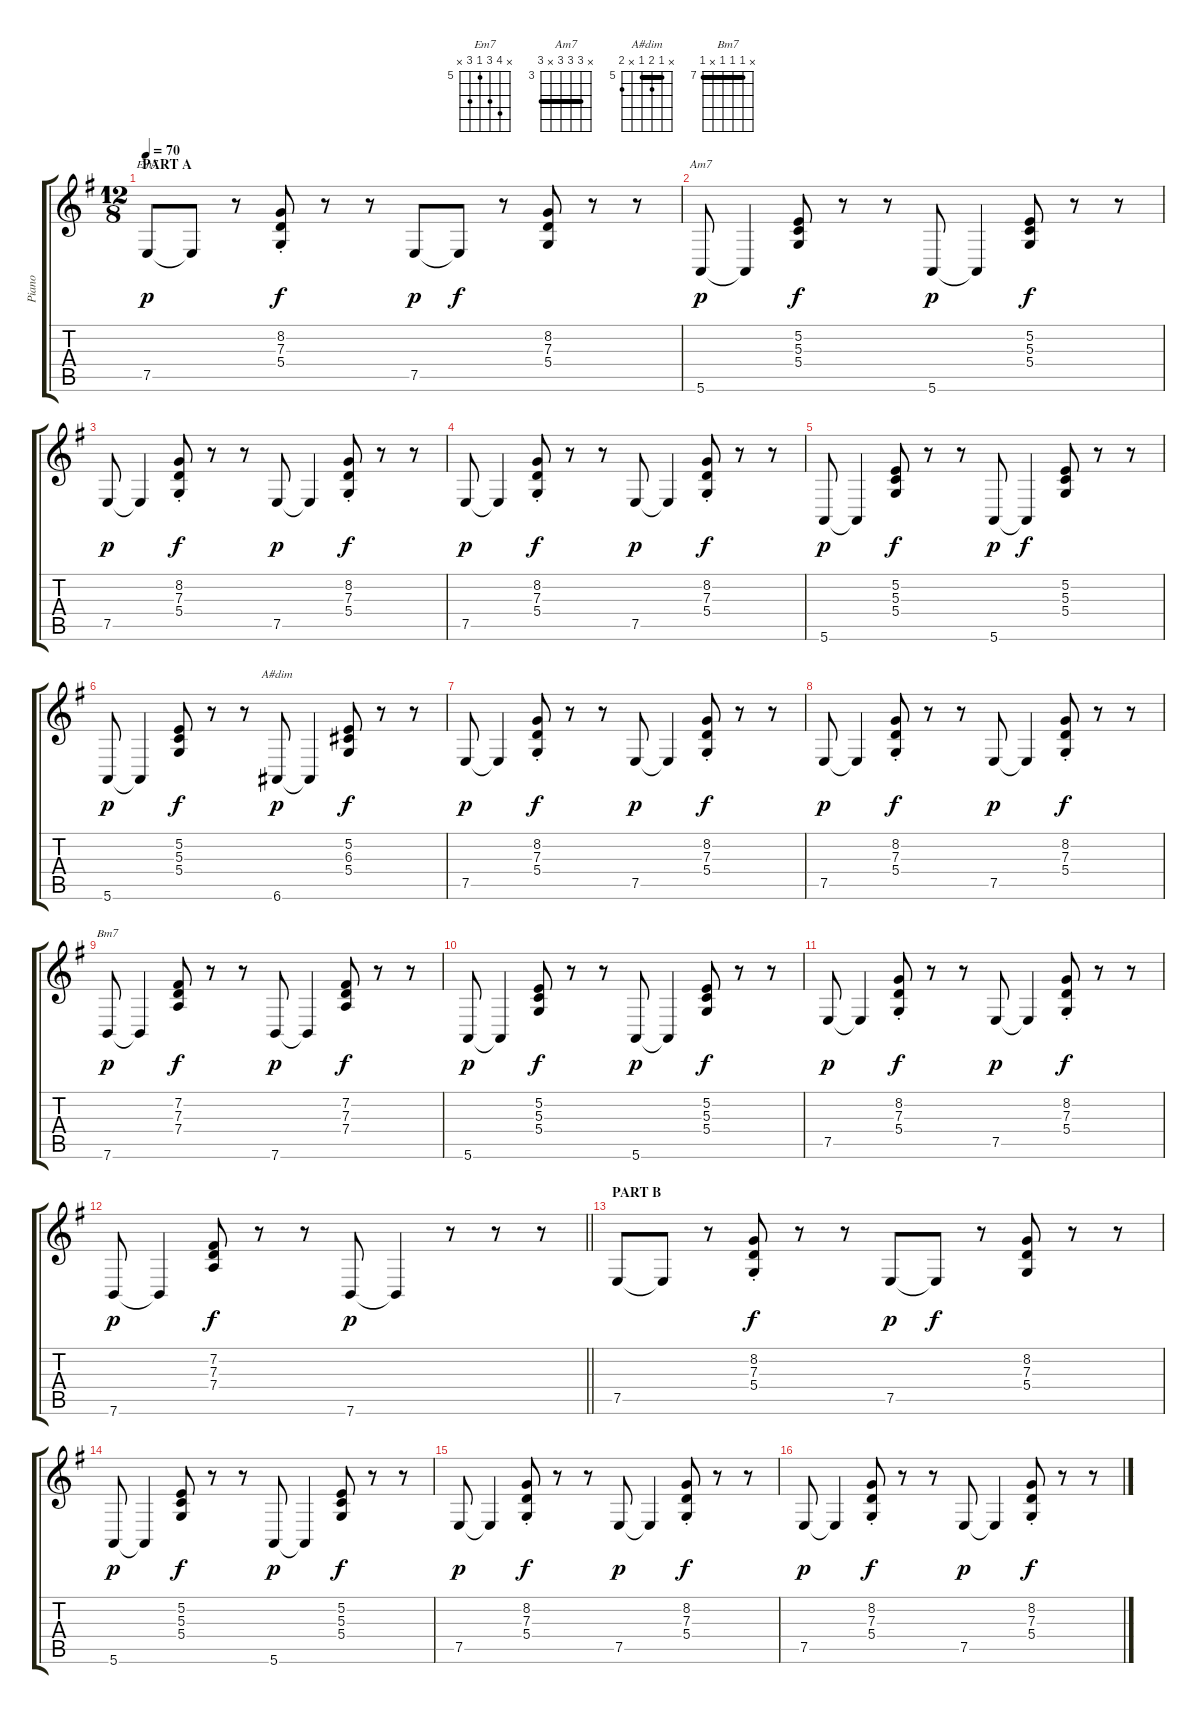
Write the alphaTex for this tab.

\track ("Piano" "Piano") {instrument electricgrandpiano}
\staff {score tabs}
\tuning (E4 B3 G3 D3 A2 E2) {hide}
\chord ("Em7" x 8 7 5 7 x) {firstfret 5}
\chord ("Am7" x 5 5 5 x 5) {firstfret 3 barre 5}
\chord ("A#dim" x 5 6 5 x 6) {firstfret 5 barre 5}
\chord ("Bm7" x 7 7 7 x 7) {firstfret 7 barre 7}
\ts (12 8)
\section ("" "PART A")
\tempo 70
\clef g2
\ks eminor
7.5.8{ch "Em7" dy p instrument electricgrandpiano} 7.5{t}.8 r.8 (8.2{st} 7.3 5.4).8{dy f} r.8 r.8 7.5.8{dy p} 7.5{t}.8{dy f} r.8 (8.2 7.3 5.4).8 r.8 r.8 |
5.6.8{ch "Am7" dy p} 5.6{t}.4 (5.2 5.3 5.4).8{dy f} r.8 r.8 5.6.8{dy p} 5.6{t}.4 (5.2 5.3 5.4).8{dy f} r.8 r.8 |
7.5.8{dy p} 7.5{t}.4 (8.2 7.3{st} 5.4).8{dy f} r.8 r.8 7.5.8{dy p} 7.5{t}.4 (8.2 7.3{st} 5.4).8{dy f} r.8 r.8 |
7.5.8{dy p} 7.5{t}.4 (8.2 7.3{st} 5.4).8{dy f} r.8 r.8 7.5.8{dy p} 7.5{t}.4 (8.2 7.3{st} 5.4).8{dy f} r.8 r.8 |
5.6.8{dy p} 5.6{t}.4 (5.2 5.3 5.4).8{dy f} r.8 r.8 5.6.8{dy p} 5.6{t}.4{dy f} (5.2 5.3 5.4).8 r.8 r.8 |
5.6.8{dy p} 5.6{t}.4 (5.2 5.3 5.4).8{dy f} r.8 r.8 6.6.8{ch "A#dim" dy p} 6.6{t}.4 (5.2 6.3 5.4).8{dy f} r.8 r.8 |
7.5.8{dy p} 7.5{t}.4 (8.2 7.3{st} 5.4).8{dy f} r.8 r.8 7.5.8{dy p} 7.5{t}.4 (8.2 7.3{st} 5.4).8{dy f} r.8 r.8 |
7.5.8{dy p} 7.5{t}.4 (8.2 7.3{st} 5.4).8{dy f} r.8 r.8 7.5.8{dy p} 7.5{t}.4 (8.2 7.3{st} 5.4).8{dy f} r.8 r.8 |
7.6.8{ch "Bm7" dy p} 7.6{t}.4 (7.2 7.3 7.4).8{dy f} r.8 r.8 7.6.8{dy p} 7.6{t}.4 (7.2 7.3 7.4).8{dy f} r.8 r.8 |
5.6.8{dy p} 5.6{t}.4 (5.2 5.3 5.4).8{dy f} r.8 r.8 5.6.8{dy p} 5.6{t}.4 (5.2 5.3 5.4).8{dy f} r.8 r.8 |
7.5.8{dy p} 7.5{t}.4 (8.2 7.3{st} 5.4).8{dy f} r.8 r.8 7.5.8{dy p} 7.5{t}.4 (8.2 7.3{st} 5.4).8{dy f} r.8 r.8 |
\barLineRight lightlight
7.6.8{dy p} 7.6{t}.4 (7.2 7.3 7.4).8{dy f} r.8 r.8 7.6.8{dy p} 7.6{t}.4 r.8 r.8 r.8 |
\section ("" "PART B")
7.5.8 7.5{t}.8 r.8 (8.2{st} 7.3 5.4).8{dy f} r.8 r.8 7.5.8{dy p} 7.5{t}.8{dy f} r.8 (8.2 7.3 5.4).8 r.8 r.8 |
5.6.8{dy p} 5.6{t}.4 (5.2 5.3 5.4).8{dy f} r.8 r.8 5.6.8{dy p} 5.6{t}.4 (5.2 5.3 5.4).8{dy f} r.8 r.8 |
7.5.8{dy p} 7.5{t}.4 (8.2 7.3{st} 5.4).8{dy f} r.8 r.8 7.5.8{dy p} 7.5{t}.4 (8.2 7.3{st} 5.4).8{dy f} r.8 r.8 |
7.5.8{dy p} 7.5{t}.4 (8.2 7.3{st} 5.4).8{dy f} r.8 r.8 7.5.8{dy p} 7.5{t}.4 (8.2 7.3{st} 5.4).8{dy f} r.8 r.8
